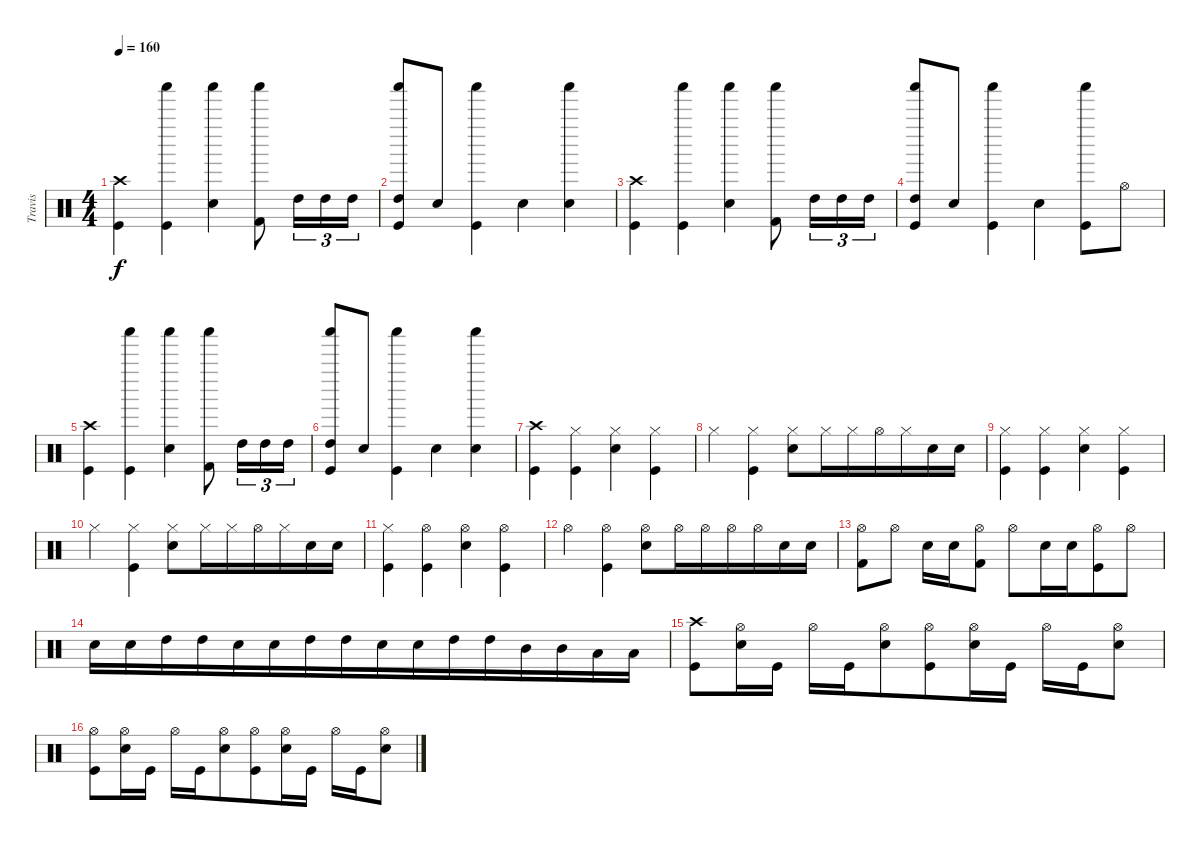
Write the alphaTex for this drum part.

\track ("Travis" "Travis") {instrument percussion}
\staff {score}
\articulation defaults
\ts (4 4)
\tempo 160
\clef neutral
\ks c
("Kick (hit)" "Crash high (hit)").4{dy f} ("Kick (hit)" "Shaker (hit)").4 ("Snare (hit) 2" "Shaker (hit)").4 ("Kick (hit) 2" "Shaker (hit)").8 "High Tom (hit)".16{tu (3 2) beam merge} "High Tom (hit)".16{tu (3 2)} "High Tom (hit)".16{tu (3 2)} |
("Kick (hit)" "High Tom (hit)" "Shaker (hit)").8{beam merge} "Snare (hit) 2".8 ("Kick (hit)" "Shaker (hit)").4 "Snare (hit) 2".4{beam merge} ("Snare (hit) 2" "Shaker (hit)").4 |
("Kick (hit)" "Crash high (hit)").4 ("Kick (hit)" "Shaker (hit)").4 ("Snare (hit) 2" "Shaker (hit)").4 ("Kick (hit) 2" "Shaker (hit)").8 "High Tom (hit)".16{tu (3 2) beam merge} "High Tom (hit)".16{tu (3 2)} "High Tom (hit)".16{tu (3 2)} |
("Kick (hit)" "High Tom (hit)" "Shaker (hit)").8{beam merge} "Snare (hit) 2".8 ("Kick (hit)" "Shaker (hit)").4 "Snare (hit) 2".4{beam merge} ("Kick (hit)" "Shaker (hit)").8{beam merge} "Hi-Hat (open)".8 |
("Kick (hit)" "Crash high (hit)").4 ("Kick (hit)" "Shaker (hit)").4 ("Snare (hit) 2" "Shaker (hit)").4 ("Kick (hit) 2" "Shaker (hit)").8 "High Tom (hit)".16{tu (3 2) beam merge} "High Tom (hit)".16{tu (3 2)} "High Tom (hit)".16{tu (3 2)} |
("Kick (hit)" "High Tom (hit)" "Shaker (hit)").8{beam merge} "Snare (hit) 2".8 ("Kick (hit)" "Shaker (hit)").4 "Snare (hit) 2".4{beam merge} ("Snare (hit) 2" "Shaker (hit)").4 |
("Kick (hit)" "Crash high (hit)").4 ("Kick (hit)" "Hi-Hat (closed)").4 ("Hi-Hat (closed)" "Snare (hit) 2").4{beam merge} ("Kick (hit)" "Hi-Hat (closed)").4 |
"Hi-Hat (closed)".4 ("Kick (hit)" "Hi-Hat (closed)").4 ("Hi-Hat (closed)" "Snare (hit) 2").8{beam merge} "Hi-Hat (closed)".16{beam merge} "Hi-Hat (closed)".16{beam merge} "Hi-Hat (open)".16 "Hi-Hat (closed)".16 "Snare (hit) 2".16{beam merge} "Snare (hit) 2".16 |
("Kick (hit)" "Hi-Hat (closed)").4 ("Kick (hit)" "Hi-Hat (closed)").4 ("Hi-Hat (closed)" "Snare (hit) 2").4{beam merge} ("Kick (hit)" "Hi-Hat (closed)").4 |
"Hi-Hat (closed)".4 ("Kick (hit)" "Hi-Hat (closed)").4 ("Hi-Hat (closed)" "Snare (hit) 2").8{beam merge} "Hi-Hat (closed)".16{beam merge} "Hi-Hat (closed)".16{beam merge} "Hi-Hat (open)".16 "Hi-Hat (closed)".16 "Snare (hit) 2".16{beam merge} "Snare (hit) 2".16 |
("Kick (hit)" "Hi-Hat (closed)").4 ("Kick (hit)" "Hi-Hat (open)").4 ("Hi-Hat (open)" "Snare (hit) 2").4{beam merge} ("Kick (hit)" "Hi-Hat (open)").4 |
"Hi-Hat (open)".4 ("Kick (hit)" "Hi-Hat (open)").4 ("Hi-Hat (open)" "Snare (hit) 2").8{beam merge} "Hi-Hat (open)".16{beam merge} "Hi-Hat (open)".16{beam merge} "Hi-Hat (open)".16 "Hi-Hat (open)".16 "Snare (hit) 2".16{beam merge} "Snare (hit) 2".16 |
("Kick (hit) 2" "Hi-Hat (open)").8 "Hi-Hat (open)".8 "Snare (hit) 2".16 "Snare (hit) 2".16 ("Kick (hit) 2" "Hi-Hat (open)").8 "Hi-Hat (open)".8 "Snare (hit) 2".16 "Snare (hit) 2".16{beam merge} ("Kick (hit)" "Hi-Hat (open)").8 "Hi-Hat (open)".8 |
"Snare (hit) 2".16{beam merge} "Snare (hit) 2".16{beam merge} "High Tom (hit)".16 "High Tom (hit)".16{beam merge} "Snare (hit) 2".16{beam merge} "Snare (hit) 2".16{beam merge} "High Tom (hit)".16 "High Tom (hit)".16{beam merge} "Snare (hit) 2".16{beam merge} "Snare (hit) 2".16{beam merge} "High Tom (hit)".16{beam merge} "High Tom (hit)".16{beam merge} "Mid Tom (hit)".16 "Mid Tom (hit)".16 "Low Tom (hit)".16 "Low Tom (hit)".16 |
("Crash high (hit)" "Kick (hit)").8 ("Hi-Hat (open)" "Snare (hit) 2").16{beam merge} "Kick (hit)".16 "Hi-Hat (open)".16 "Kick (hit)".16{beam merge} ("Hi-Hat (open)" "Snare (hit) 2").8{beam merge} ("Hi-Hat (open)" "Kick (hit)").8 ("Hi-Hat (open)" "Snare (hit) 2").16{beam merge} "Kick (hit)".16 "Hi-Hat (open)".16 "Kick (hit)".16{beam merge} ("Hi-Hat (open)" "Snare (hit) 2").8 |
("Hi-Hat (open)" "Kick (hit)").8 ("Hi-Hat (open)" "Snare (hit) 2").16{beam merge} "Kick (hit)".16 "Hi-Hat (open)".16 "Kick (hit)".16{beam merge} ("Hi-Hat (open)" "Snare (hit) 2").8{beam merge} ("Hi-Hat (open)" "Kick (hit)").8 ("Hi-Hat (open)" "Snare (hit) 2").16{beam merge} "Kick (hit)".16 "Hi-Hat (open)".16 "Kick (hit)".16{beam merge} ("Hi-Hat (open)" "Snare (hit) 2").8
